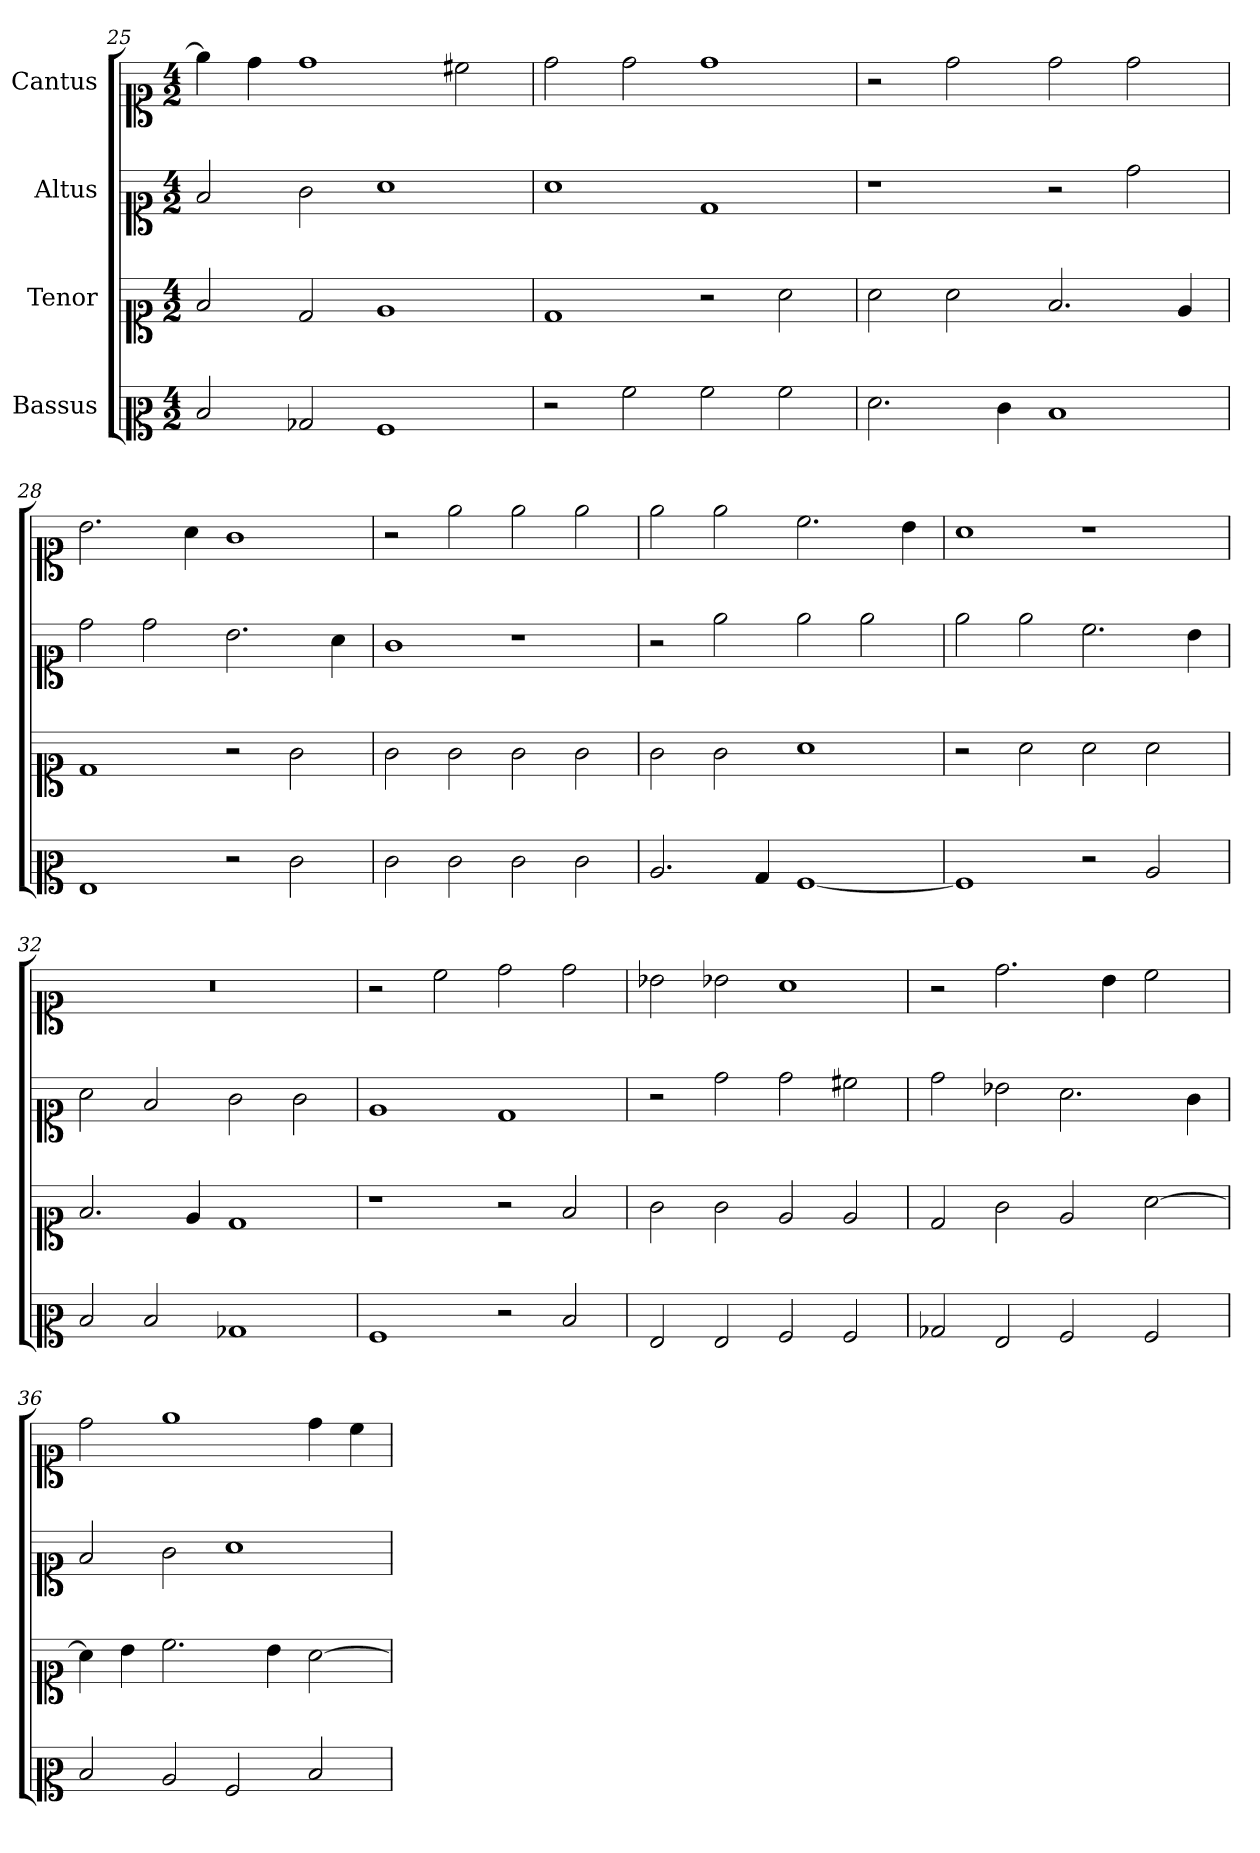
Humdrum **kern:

**kern	**kern	**kern	**kern
*part4	*part3	*part2	*part1
*staff4	*staff3	*staff2	*staff1
*I"Bassus	*I"Tenor	*I"Altus	*I"Cantus
*clefC2	*clefC1	*clefC1	*clefC1
*k[]	*k[]	*k[]	*k[]
*M4/2	*M4/2	*M4/2	*M4/2
=25	=25	=25	=25
2d/	2f/	2f/	4ee\]
.	.	.	4dd\
2B-X/	2d/	2g\	1dd\
1A/	1e/	1a\	.
.	.	.	2cc#X\
=26	=26	=26	=26
2r	1d/	1a\	2dd\
2a\	.	.	2dd\
2a\	2r	1d/	1dd\
2a\	2a\	.	.
=27	=27	=27	=27
2.f\	2a\	1r	2r
.	2a\	.	2dd\
4e\	.	.	.
1d/	2.f/	2r	2dd\
.	.	2dd\	2dd\
.	4e/	.	.
=28	=28	=28	=28
1G/	1d/	2dd\	2.b\
.	.	2dd\	.
.	.	.	4a\
2r	2r	2.b\	1g\
2e\	2g\	.	.
.	.	4a\	.
=29	=29	=29	=29
2e\	2g\	1g\	2r
2e\	2g\	.	2ee\
2e\	2g\	1r	2ee\
2e\	2g\	.	2ee\
=30	=30	=30	=30
2.c/	2g\	2r	2ee\
.	2g\	2ee\	2ee\
4B/	.	.	.
[1A/	1a\	2ee\	2.cc\
.	.	2ee\	.
.	.	.	4b\
=31	=31	=31	=31
1A/]	2r	2ee\	1a\
.	2a\	2ee\	.
2r	2a\	2.cc\	1r
2c/	2a\	.	.
.	.	4b\	.
=32	=32	=32	=32
2d/	2.f/	2a\	0r
2d/	.	2f/	.
.	4e/	.	.
1B-X/	1d/	2g\	.
.	.	2g\	.
=33	=33	=33	=33
1A/	1r	1e/	2r
.	.	.	2cc\
2r	2r	1d/	2dd\
2d/	2f/	.	2dd\
=34	=34	=34	=34
2G/	2g\	2r	2b-X\
2G/	2g\	2dd\	2b-X\
2A/	2e/	2dd\	1a\
2A/	2e/	2cc#X\	.
=35	=35	=35	=35
2B-X/	2d/	2dd\	2r
2G/	2g\	2b-X\	2.dd\
2A/	2e/	2.a\	.
.	.	.	4b\
2A/	[2a\	.	2cc\
.	.	4g\	.
=36	=36	=36	=36
2d/	4a\]	2f/	2dd\
.	4b\	.	.
2c/	2.cc\	2g\	1ee\
2A/	.	1a\	.
.	4b\	.	.
2d/	[2a\	.	4dd\
.	.	.	4cc\
=	=	=	=
*-	*-	*-	*-
